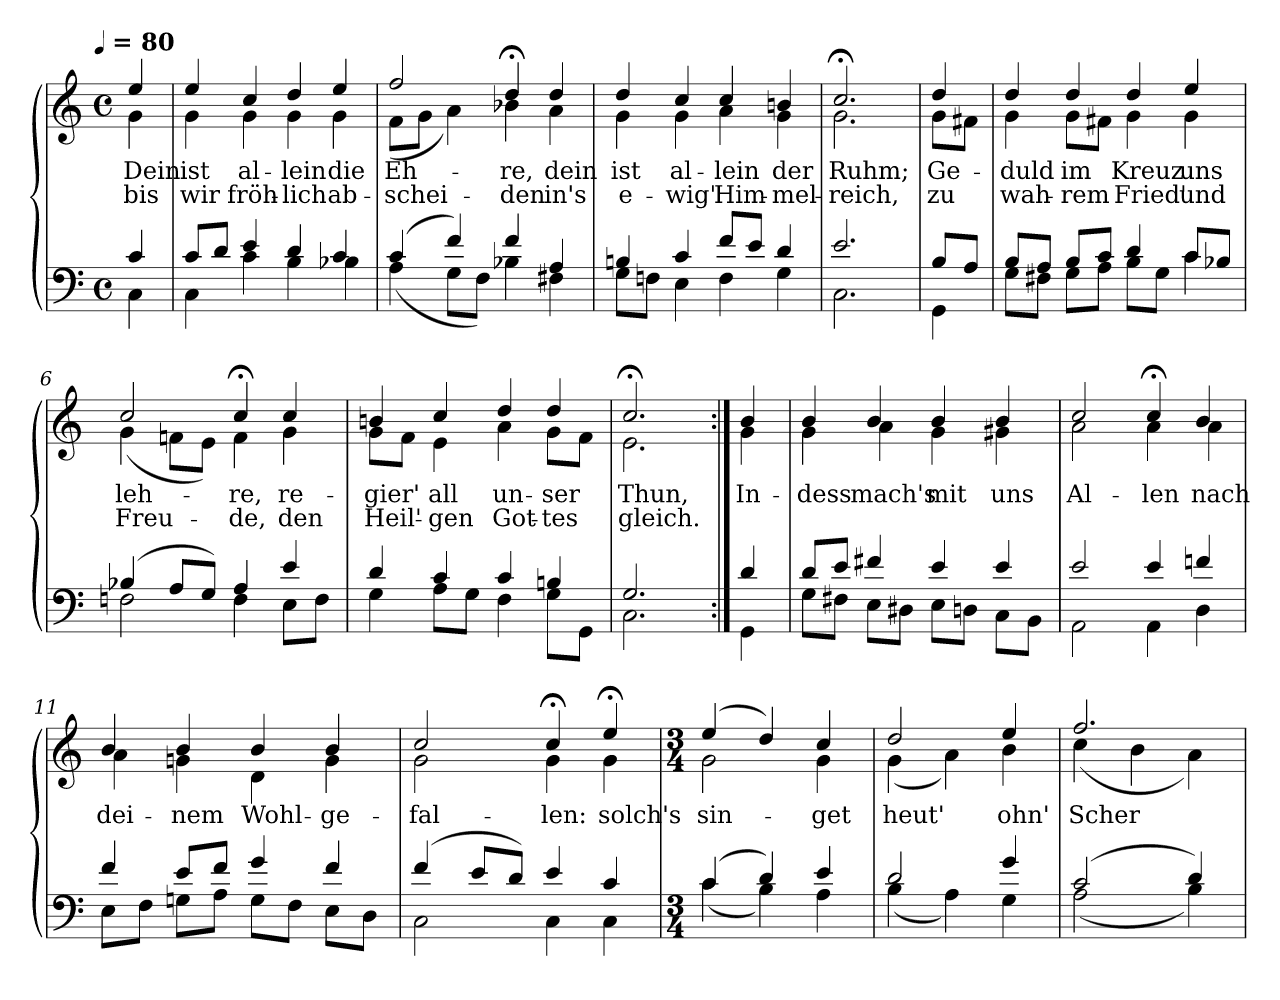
**kern	**kern	**text	**text	**dynam
*part1	*part1	*part1	*part1	*part1
*staff2	*staff1	*staff1	*staff1	*staff1/2
*clefF4	*clefG2	*	*	*
!!LO:TX:omd:t=[quarter] = 80
*M4/4	*M4/4	*	*	*
*met(c)	*met(c)	*	*	*
*MM80	*MM80	*	*	*
=	=	=	=	=
*^	*^	*	*	*
4c	4C	4ee	4g	Dein	bis	.
=1	=1	=1	=1	=1	=1	=1
8cL	4C	4ee	4g	ist	wir	.
8dJ	.	.	.	.	.	.
4e	4c	4cc	4g	al-	fröh-	.
4d	4B	4dd	4g	-lein	-lich	.
4c	4B-X	4ee	4g	die	ab-	.
=2	=2	=2	=2	=2	=2	=2
(4c	(4A	2ff	(8fL	Eh-	-schei-	.
.	.	.	8gJ	.	.	.
4f)	8GL	.	4a)	.	.	.
.	8FJ)	.	.	.	.	.
4f	4B-X	4dd;<	4b-X	-re,	-den	.
4A	4F#X	4dd	4a	dein	in's	.
=3	=3	=3	=3	=3	=3	=3
4Bn	8GL	4dd	4g	ist	e-	.
.	8FnJ	.	.	.	.	.
4c	4E	4cc	4g	al-	-wig'	.
8fL	4F	4cc	4a	-lein	Him-	.
8eJ	.	.	.	.	.	.
4d	4G	4bn	4g	der	-mel-	.
=4	=4	=4	=4	=4	=4	=4
2.e	2.C	2.cc;<	2.g	Ruhm;	-reich,	.
!!LO:LB:g=z	!!
=	=	=	=	=	=	=
8BL	4GG	4dd	8gL	Ge-	zu	.
8AJ	.	.	8f#XJ	.	.	.
=5	=5	=5	=5	=5	=5	=5
8BL	8GL	4dd	4g	-duld	wah-	.
8AJ	8F#XJ	.	.	.	.	.
8BL	8GL	4dd	8gL	im	-rem	.
8cJ	8AJ	.	8f#XJ	.	.	.
4d	8BL	4dd	4g	Kreuz	Fried'	.
.	8GJ	.	.	.	.	.
8cL	4c	4ee	4g	uns	und	.
8B-XJ	.	.	.	.	.	.
=6	=6	=6	=6	=6	=6	=6
(4B-X	2Fn	2cc	(4g	leh-	Freu-	.
8AL	.	.	8fnL	.	.	.
8GJ)	.	.	8eJ)	.	.	.
4A	4F	4cc;<	4f	-re,	-de,	.
4e	8EL	4cc	4g	re-	den	.
.	8FJ	.	.	.	.	.
=7	=7	=7	=7	=7	=7	=7
4d	4G	4bn	8gL	-gier'	Heil'-	.
.	.	.	8fJ	.	.	.
4c	8AL	4cc	4e	all	-gen	.
.	8GJ	.	.	.	.	.
4c	4F	4dd	4a	un-	Got-	.
4Bn	8GL	4dd	8gL	-ser	-tes	.
.	8GGJ	.	8fJ	.	.	.
=8	=8	=8	=8	=8	=8	=8
2.G	2.C	2.cc;<	2.e	Thun,	gleich.	.
!!LO:LB:g=z	!!
=:|!	=:|!	=:|!	=:|!	=:|!	=:|!	=:|!
4d	4GG	4b	4g	In-	.	.
=9	=9	=9	=9	=9	=9	=9
8dL	8GL	4b	4g	-dess	.	.
8eJ	8F#XJ	.	.	.	.	.
4f#X	8EL	4b	4a	mach's	.	.
.	8D#XJ	.	.	.	.	.
4e	8EL	4b	4g	mit	.	.
.	8DnJ	.	.	.	.	.
4e	8CL	4b	4g#X	uns	.	.
.	8BBJ	.	.	.	.	.
=10	=10	=10	=10	=10	=10	=10
2e	2AA	2cc	2a	Al-	.	.
4e	4AA	4cc;<	4a	-len	.	.
4fn	4D	4b	4a	nach	.	.
=11	=11	=11	=11	=11	=11	=11
4f	8EL	4b	4a	dei-	.	.
.	8FJ	.	.	.	.	.
8eL	8GnL	4b	4gn	-nem	.	.
8fJ	8AJ	.	.	.	.	.
4g	8GL	4b	4d	Wohl-	.	.
.	8FJ	.	.	.	.	.
4f	8EL	4b	4g	-ge-	.	.
.	8DJ	.	.	.	.	.
=12	=12	=12	=12	=12	=12	=12
(4f	2C	2cc	2g	-fal-	.	.
8eL	.	.	.	.	.	.
8dJ)	.	.	.	.	.	.
4e	4C	4cc;<	4g	-len:	.	.
4c	4C	4ee;<	4g	solch's	.	♩ = 100
!!LO:LB:g=z	!!
=13	=13	=13	=13	=13	=13	=13
*M3/4	*	*M3/4	*	*	*	*
*	*	*MM101	*	*	*	*
(4c	(4c	(4ee	2g	sin-	.	.
4d)	4B)	4dd)	.	.	.	.
4e	4A	4cc	4g	-get	.	.
=14	=14	=14	=14	=14	=14	=14
2d	(4B	2dd	(4g	heut'	.	.
.	4A)	.	4a)	.	.	.
4g	4G	4ee	4b	ohn'	.	.
=15	=15	=15	=15	=15	=15	=15
(2c	(2A	2.ff	(4cc	Scher-	.	.
.	.	.	4b	.	.	.
4d)	4B)	.	4a)	.	.	.
*v	*v	*	*	*	*	*
*	*v	*v	*	*	*
=	=	=	=	=
*-	*-	*-	*-	*-
